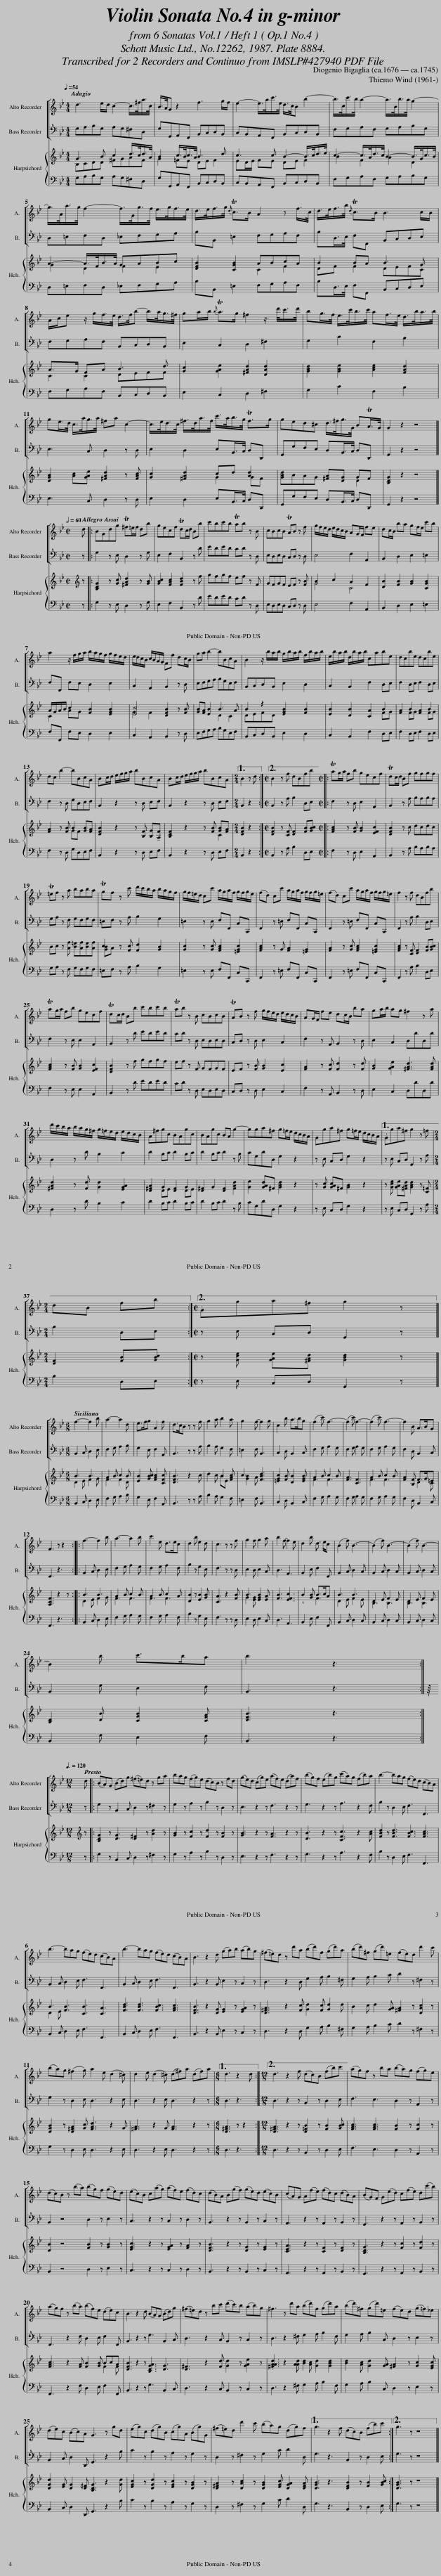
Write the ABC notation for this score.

X:1
%%score [ 1 2 ] { ( 3 4 6 ) | 5 }
L:1/8
Q:1/4=54
M:4/4
I:linebreak $
K:Bb
V:1 treble
V:2 bass+8
V:3 treble
V:4 treble
V:6 treble
V:5 bass
V:1
 d3 e/d/ c2- c/>^f/a/>c/ | B/>A/G z2 f3 g/f/ | e2- e/>a/c'/>e/ d/>c/B b2- | b/>c/c'/>b/ a2- a/>B/b/>a/ g2- |$ g/>A/a/>g/ f2- f/>G/g/>f/ e/>g/f/>e/ | %5
 d/>e/f/>g/{d} Tc>B A2 z f/>c/ | d/>e/f/>b/{d} Tc>B B3 c/B/ |$ A/c/e z/ g/f/>e/ d/>f/b- b/>a/g/>^f/ | ga/b/{b} Ta>g ^f2 z3/4 d'/<c'/d'/4 | bg/>f/ e/>c'/b/>c'/ af/>e/ d/>b/a/>b/ |$ %10
 ge/>d/ c/>a/g/>a/ ^fa c2- | c/>e/d/>c/ ^f/>d/a/>f/ c'/>a/b/>g/ Tf>g | ged^c d/>^f/g/>G/ BTA/>G/ | G2 z2 z4 |]$[M:2/2][Q:1/2=60] d |: %15
 BGdg T^f=e/f/ db | gecf Tdc/d/ Bb | c'bc'b Tab z B | cBcB TAB z f | g/f/e/d/ e/d/c/B/ AG/F/ fe | %20
 dc/B/ ba gf/e/ c'b |$ a2 z/ f/g/a/ b/a/g/f/ g/f/e/d/ | e/d/c/B/ c/B/A/G/ Ff dc/B/ | ga b2- bBcA | B2 z/ b/a/b/ g/b/a/b/ f/b/a/b/ | %25
 e/b/a/b/ d/b/a/b/ cabe | dcbe dcbe |$ dc b2- bBcA | Bc/d/ e/f/g/a/ bBcA | Bc/d/ e/f/g/a/ bBcA |1 %30
[M:2/4] B2 z d :|2[M:2/2] B2 z f dBfb |:[M:2/2] Tag/a/ fb gecf | Tdc/d/ Bf gfgf |$ T=ef z a baba | %35
 Tgf z c' d'/c'/b/a/ b/a/g/f/ | g/f/=e/d/ cc' a/g/a/f/ g/f/g/e/ | (fd) cc' a/g/a/f/ g/f/g/=e/ | (fd) cc' a/g/a/f/ g/f/g/=e/ | f2 z f dBfb |$ %40
 Tag/a/ fb gecf | Tdc/d/ Bb c'bc'b | Tab z B cBcB | TAB z f g/f/e/d/ e/d/c/B/ | AG/F/ fe dc/B/ ba | %45
 ga/b/ ag ^f2 z a |$ d'/c'/b/a/ b/a/g/^f/ g/=f/e/d/ e/d/c/B/ | A^fgc BAgc | BAgc BA g2- | gga^f g=f/e/ d/c/B/A/ | %50
 Gga^f g=f/e/ d/c/B/A/ |1 .Gga^f g2 z =f |$[M:2/4] dB fb :|2[M:2/2] .Gga^f g2 z |]$[M:6/8] f3- f2 b | %55
 a3- a2 d | e>fg A2 f | d>cB z z f | g2 a b2 a | g2 f- f2 g | %60
 c2 b a>bg | (f2 c') f3- | (f2 c') f3- | (f2 c') f3- | f2 B A>BG |$ %65
 F3 z z2 :: f3- f2 b | a3- a2 b | c'2 e d>ec | d2 b e2 d | %70
 c3 z z f | g2 f g2 a | b2 f- f2 e | d2 b d3/2 e/c | (B2 f) B3- | %75
 (B2 f) B3- | (B2 f) B3- |$ B2 b c'>ba | b3 z3 :| z/8 |$ %80
[M:12/8][Q:3/8=120] d |: (BA)G (Bd)g (^f=e)d z ga | bag (fg)e (dc)B z fd | (ge)d (cg)e (af)e (da)f | (bg)f (eb)g (c'a)g (fb)a | %85
 b3- bag (fe)d (cB)A |$ b3- bag (fe)d (cB)A | b3- bag (fe)d (cB)A | B3 z2 d (ga)b (ab)g | (^f=e)d z d'a (bd')f (gd')a | %90
 (bd')^f (gd')=e (fe)d d'2 c' |$ (ba)g (^f2 g) a2 e (d2 ^c) | d2 e (d2 ^c) (d^f)a (df)a |1[M:6/8] d3 z2 d :|2[M:12/8] d3 z2 f (dc)B (fb)c' || %95
 (ag)f z ba (ba)g (fg)e |$ (dc)B z (ba) (bg)f (ge)d | (ec)B c(ag) (af)e (fd)c | (dB)A B(gf) (ge)d (ec)B | (cA)G A(fe) (fd)c (dB)A | %100
 (BG)F G(ed) c(fe) d(c'b) |$ (ag)f z (ba) (bf)e (de)c | B3 z2 d (BA)G (Bd)g | (^f=e)d z bc' (d'c')b (ab)g | ^f3 z d'a (bd')f (gd')a | %105
 (bd')^f (gd')=e (fe)d (g=f)_e |$ (de)c (Bc)A G3 z gd | (eg)c (dg)B (cg)A (Bg)G | (^f=e)d d'2 c' (ba)g (dg)f |1 g3 z2 f (dc)B (fb)c' :|2 %110
 g3 z z8 |] %111
V:2
 G,A,B,G, A,G,^F,D, | G,G,,A,,F,, B,,C,D,B,, | C,B,,A,,F,, B,,C,D,B,, | F,G,A,F, G,A,B,G, |$ D,=E,F,D, _E,F,G,A, | %5
 B,B,, =E,2 F,G,A,F, | B,D,/>E,/ F,F,, B,,C,D,E, |$ F,G,A,F, B,,C,D,B,, | E,2 C,2 D,2 ^F,2 | G,2 C2 F,2 B,2 |$ %10
 E,3 C, D,2 z D, | E,2 D,2 E,B,,/>C,/ D,D,, | G,,G,F,E, D,B,,/>C,/ D,D,, | G,,2 z2 z4 |]$[M:2/2] z |: %15
 G,2 z E, D,2 z G, | E,2 F,2 B,,2 z D | EDED CD z D, | E,D,E,D, C,D, z D, | E,4 F,2 A,,2 | %20
 B,,2 D,2 E,2 =E,2 |$ F,F,, F,E, D,2 E,2 | C,2 A,,2 B,,2 z D, | E,F,G,A, B,G,E,F, | B,,C,D,B,, E,2 D,2 | %25
 C,2 B,,2 F,2 D,E, | F,2 D,E, F,2 D,E, |$ F,2 z D, G,D,E,F, | B,,2 z2 z D, E,F, | B,,2 z2 z D, E,F, |1 %30
[M:2/4] B,,2 z2 :|2[M:2/2] B,,2 z A, B,2 D,E, |:[M:2/2] F,2 z D, E,2 A,,2 | B,,2 z A, B,A,B,A, |$ G,A, z F, G,F,G,F, | %35
 =E,F, z A, B,2 G,2 | =E,2 z E, F,F,, C,C,, | F,,2 z =E, F,F,, C,C,, | F,,2 z =E, F,F,, C,C,, | F,,2 z A, B,2 D,E, |$ %40
 F,2 z E, E,2 A,,2 | B,,2 z D EDED | CD z D, E,D,E,D, | C,D, z D, E,2 C,2 | F,2 z A,, B,,2 z D, | %45
 E,2 C,2 D,DD,D |$ D,2 z D B,2 C2 | D2 B,C D2 B,C | D2 B,C D2 z B, | CG,DD, G,2 z2 | %50
 z E, C,D, G,2 z2 |1 z E, C,D, G,,2 z A, |$[M:2/4] B,2 D,E, :|2[M:2/2] z E, C,D, G,,2 z |]$[M:6/8] B,,2 C, D,2 E, | %55
 F,2 G, A,2 B, | G,2 E, F,2 A,, | B,,3 z z A, | B,2 A, G,2 F, | =E,2 F, B,,3 | %60
 C,2 D, B,,2 C, | F,2 G, A,2 G, | F,2 G, A,2 G, | F,2 G, A,2 G, | F,2 D, B,,2 C, |$ %65
 F,,3 z3 :: B,,2 C, D,2 E, | F,2 G, A,2 G, | F,2 G, A,2 F, | B,2 z G,2 E, | %70
 F,3 z z D, | E,2 D, E,2 C, | D,3 A,,3 | B,,2 E, F,2 F,, | B,,2 C, D,2 C, | %75
 B,,2 C, D,2 C, | B,,2 C, D,2 C, |$ B,,2 G, E,2 F, | B,,3 z3 :| z/8 |$ %80
[M:12/8] z |: G,2 z B,,2 C, D,2 z ^F,2 z | G,2 z A,2 z B,2 z D,2 z | E,3 z2 z F,3 z2 z | G,3 z2 z A,3 z2 F, | %85
 B,2 z D,2 E, F,3 F,,3 |$ B,,2 C, D,2 E, F,3 F,,3 | B,,2 C, D,2 E, F,3 F,,3 | B,,3 z2 B,, E,2 z C,2 z | D,3 z2 D, G,2 A, B,2 ^F, | %90
 G,2 A, B,2 C D2 z ^F,2 z |$ G,2 z D,2 E, D,3 z2 E, | D,3 z2 E, D,3 z2 z |1[M:6/8] D,3 z3 :|2[M:12/8] D,3 z2 z B,,2 z D,2 E, || %95
 F,3 E,3 D,2 z A,,2 z |$ B,,2 z4 D,2 z E,2 z | C,3 z2 z C,2 z D,2 z | B,,3 z2 z B,,2 z C,2 z | A,,3 z2 z A,,2 z B,,2 z | %100
 G,,3 z2 z A,,2 z B,,2 z |$ F,,3 z2 F, D,2 E, F,2 F,, | B,,3 z2 z G,3 B,,2 C, | D,3 z2 C, B,,2 z C,2 z | D,3 z2 ^F, G,2 A, B,2 F, | %105
 G,2 A, B,2 C, D,2 z E,2 z |$ B,,2 C, D,2 D,, G,,3 z2 B, | C2 z B,2 z A,2 z G,2 z | D,2 z ^F,2 z G,2 C D2 D, |1 G,3 z3 B,,2 z D,2 E, :|2 %110
 G,3 z z8 |] %111
V:3
 G3 B c2 d/>c/d/>A/ | B2 c/>B/c/>A/ B3 d | c3 c B2- B/>c/d/>e/ | c2- c/>A/d/>c/ B2- B/>G/c/>B/ |$ A2- A/>F/B/>A/ GABc | %5
 [DFB]2 [CGB]2 ABcA | B2 BA B3 G |$ A>G FA B3 d | [Gc]2 [GAe]2 [^FAd]2 [DAd]2 | [GBd]2 [GBe]2 [Ace]2 [FAd]2 |$ %10
 [DGB]2 [Ac][GAe] [^FAd]2 z [FAc] | [Gc]2 [^FAd]2 cd [Ad]2 | [GBd]BAG [^FA][DG] GF | [B,DG]2 z2 z4 |]$[M:2/2][K:treble] z |: %15
 [B,DG]2 z [Gc] [^FAd]2 z [GB] | [GBc]2 [FAc]2 [FBd]2 z f | gfgf ef z F | GFGF EF z [FB] | B2 c2 A2 F2 | %20
 [DB]2 [FB]2 [GB]2 [CGB]2 |$ A/G/A/B/ c2 [FB]2 [EGB]2 | [Ec]4 [DFB]2 z [FB] | [GB][FA] [EB]2 B3 A | B2 z2 [EGB]2 [FB]2 | %25
 [EB]2 [DB]2 [CA]2 B2 | [FA]2 B2 [FA]2 B2 |$ [FA]2 z [FB] B2 [GB][FA] | [DFB]2 z2 z [B,F] [B,G]!tenuto![A,F] | [B,DF]2 z2 z [FB] [GB][FA] |1 %30
[M:2/4] [DFB]2 z2 :|2[M:2/2] [DFB]2 z [CF] [DF]2 [FB][GBc] |:[M:2/2] [FAc]2 z [FB] [GB]2 [EFc]2 | [DFB]2 z c dcdc |$ Bc z [Af] [B=e][Af][Be][Af] | %35
 c2 z [Fc] [Fd]2 [GB]2 | [Gc]2 z [Gc] [FAc]2 [=EGc]2 | [FAc]2 z G [FA]2 [=EG]2 | [FA]2 z [Gc] [FAc]2 [=EGc]2 | [FAc]2 z [CF] [DF]2 [FB][GBc] |$ %40
 [FAc]2 z [FB] [GB]2 [EFc]2 | [DFB]2 z f gfgf | ef z F GFGF | EF z [FB] [GB]2 [Ec]2 | [FA]2 z [Fc] [Fd]2 z [Fd] | %45
 [GB]2 [GAe]2 [^FAd]3 [FAd] |$ [^FAd]2 z [Fd] [Gd]2 [EGA]2 | [D^FA]2 G2 [DF]2 G2 | [D^F]2 G2 [DF]2 [FAd]2 | [Ge]2 [GAd]^F [GBd]2 z2 | %50
 z [Gc] [GAc]^F [GB]2 z2 |1 z [Gce] [GAe][^FAd] [GBd]2 z [C=F] |$[M:2/4] [DF]2 [FB][GBc] :|2[M:2/2] z [Gce] [GAe][^FAd] [GBd]2 z |]$[M:6/8] B3 B3 | %55
 A2 B c2 B | [EB]2 [GBc] [FAc]2 [CFc] | [DFB]3 z2 c | d2 c B2 [FAc] | c3 [FBd]3 | %60
 [=EGc]2 [FB] [DB]2 [EGB] | A2 B c2 B | [FA]3 [CF]3 | A2 B c2 B | [FA]2 [B,F] F>G=E |$ %65
 [A,CF]3 z2 z :: B3 B3 | F3 c2 B | F3 c2 A | [DB]2 z [EB]2 [GB] | %70
 [CA]3 z2 [FB] | B3 [EGB]2 [EA] | [FB]3 [EFc]3 | !wedge!B2 [GB] B>cA | B3 B3 | %75
 D2 E F2 E | D2 E F2 E |$ [B,D]2 [DB] [CGB]2 [CFA] | [DFB]3 z3 :| z/8 |$ %80
[M:12/8][K:treble] z |: [B,DG]2 z [DG]3 [D^F]2 z [Ad]2 z | [GB]2 z [Fc]2 z [Fd]2 z [FB]2 z | [GB]3 z2 z [FA]3 z2 z | [DB]3 z2 z [CFc]3 z2 [Ac] | %85
 [FBd]2 z [FBd]3 [FBc]3 [FAc]3 |$ B3 [FB]3 [CB]3 [CA]3 | [FBd]3 [FBd]3 [FBc]3 [FAc]3 | [DFB]3 z2 [DG] [EG]2 z [EGA]2 z | [D^FA]3 z2 [Fc] [Gd]2 [Fc] [Gd]2 d | %90
 B2 c d2 [GA] [^FA]2 z [DAc]2 z |$ [DGB]2 z [D^FA]2 [Gc] [FAd]3 z2 G | [^FA]3 z2 G [FA]3 z2 z |1[M:6/8] [D^FA]3 z z2 :|2[M:12/8] [D^FA]3 z2 z [D=FB]2 z [FB]2 [GBc] || %95
 [FAc]3 [FAc]3 [FB]2 z [Fc]2 z |$ [DB]2 z4 [FB]2 z [GB]2 z | [EGc]3 z2 z [EGA]2 z [FA]2 z | [DFB]3 z2 z [DG]2 z [EG]2 z | [CEA]3 z2 z [CF]2 z [DF]2 z | %100
 [B,DG]3 z2 z [Fc]2 z [Fd]2 z |$ [FAc]3 z2 [FA] [FB]2 [GB] BcA | [DFB]3 z2 z [B,DGA]3 [DG]3 | [D^F]3 z2 [Fd] [Gd]2 z [GAe]2 z | .[^FAAd]3 z2 [Ad] [Bd]2 [Gd]2 [GBd]2 | %105
 [Bd]2 [Ac] [Gd]2 [GA] [^FA]2 z [Gc]2 [EGc] |$ [DGd]2 [EG] [DG]2 [D^F] [B,DG]3 z2 [Gd] | [EGc]2 z [DGd]2 z [EGc]2 z [DGB]2 z | [D^FA]2 z [DAc]2 z [DGB]2 [EGc] [DGA]2 [DFA] |1 [DGB]3 z3 [DFB]2 z [FB]2 [GBc] :|2 %110
 [DGB]3 z z8 |] %111
V:4
 B,CDD ^FGAF | G2 =FE DE F2 | ED/E/ FE DE F2 | B2 F2 A2 D2 |$ G2 D2 F2 E2 | %5
 x4 C2 F2 | DF F2 DEFC |$ C2 C2 DEFF | x8 | x8 |$ %10
 x8 | x4 G2 x2 | x6 D2 | x8 |]$[M:2/2][K:treble] x |: %15
 x8 | x8 | x8 | x8 | G4 C4 | %20
 x8 |$ C2 AG x4 | G2 F2 x4 | x4 D2 C2 | DEFD x4 | %25
 x6 FG | x2 FG x2 FG |$ x4 GF x2 | x8 | x6 C2 |1 %30
[M:2/4] x4 :|2[M:2/2] x8 |:[M:2/2] x8 | x8 |$ x8 | %35
 [GB]A x6 | x8 | x8 | x8 | x8 |$ %40
 x8 | x8 | x8 | x8 | x8 | %45
 x8 |$ x8 | x2 DE x2 DE | x8 | x8 | %50
 x8 |1 x8 |$[M:2/4] x4 :|2[M:2/2] x7 |]$[M:6/8] D2 E F2 G | %55
 F3 F2 D | x6 | x6 | x3 BE x | [GB]2 A x3 | %60
 x6 | F3 F3 | x6 | F3 F3 | x3 D2 C |$ %65
 x6 :: D2 E F2 G | A2 B F3 | A2 B F3 | x6 | %70
 x6 | G2 [EG] x3 | x6 | x3 F3 | D2 E F2 E | %75
 B,3 B,3 | B,3 B,3 |$ x6 | x6 :| x/4 |$ %80
[M:12/8][K:treble] x |: x12 | x12 | x12 | x12 | %85
 x12 |$ D2 E x9 | x12 | x12 | x12 | %90
 x12 |$ x12 | x12 |1[M:6/8] x6 :|2[M:12/8] x12 || %95
 x12 |$ x12 | x12 | x12 | x12 | %100
 x12 |$ x9 F2 F | x12 | x12 | x5 A2 [Ac] x4 | %105
 x12 |$ x12 | x12 | x12 |1 x12 :|2 %110
 x12 |] %111
V:5
 G,A,B,G, A,G,^F,D, | G,G,,A,,F,, B,,C,D,B,, | C,B,,A,,F,, B,,C,D,B,, | F,G,A,F, G,A,B,G, |$ D,=E,F,D, _E,F,G,A, | %5
 B,B,, =E,2 F,G,A,F, | B,D,/>E,/ F,F,, B,,C,D,E, |$ F,G,A,F, B,,C,D,B,, | E,2 C,2 D,2 ^F,2 | G,2 C2 F,2 B,2 |$ %10
 E,3 C, D,2 z D, | E,2 D,2 E,B,,/>C,/ D,D,, | G,,G,F,E, D,B,,/>C,/ D,D,, | G,,2 z2 z4 |]$[M:2/2] z |: %15
 G,2 z E, D,2 z G, | E,2 F,2 B,,2 z D | EDED CD z D, | E,D,E,D, C,D, z D, | E,4 F,2 A,,2 | %20
 B,,2 D,2 E,2 =E,2 |$ F,F,, F,E, D,2 E,2 | C,2 A,,2 B,,2 z D, | E,F,G,A, B,G,E,F, | B,,C,D,B,, E,2 D,2 | %25
 C,2 B,,2 F,2 D,E, | F,2 D,E, F,2 D,E, |$ F,2 z D, G,D,E,F, | B,,2 z2 z D, E,F, | B,,2 z2 z D, E,F, |1 %30
[M:2/4] B,,2 z2 :|2[M:2/2] B,,2 z A, B,2 D,E, |:[M:2/2] F,2 z D, E,2 A,,2 | B,,2 z A, B,A,B,A, |$ G,A, z F, G,F,G,F, | %35
 =E,F, z A, B,2 G,2 | =E,2 z E, F,F,, C,C,, | F,,2 z =E, F,F,, C,C,, | F,,2 z =E, F,F,, C,C,, | F,,2 z A, B,2 D,E, |$ %40
 F,2 z E, E,2 A,,2 | B,,2 z D EDED | CD z D, E,D,E,D, | C,D, z D, E,2 C,2 | F,2 z A,, B,,2 z D, | %45
 E,2 C,2 D,DD,D |$ D,2 z D B,2 C2 | D2 B,C D2 B,C | D2 B,C D2 z B, | CG,DD, G,2 z2 | %50
 z E, C,D, G,2 z2 |1 z E, C,D, G,,2 z A, |$[M:2/4] B,2 D,E, :|2[M:2/2] z E, C,D, G,,2 z |]$[M:6/8] B,,2 C, D,2 E, | %55
 F,2 G, A,2 B, | G,2 E, F,2 A,, | B,,3 z z A, | B,2 A, G,2 F, | =E,2 F, B,,3 | %60
 C,2 D, B,,2 C, | F,2 G, A,2 G, | F,2 G, A,2 G, | F,2 G, A,2 G, | F,2 D, B,,2 C, |$ %65
 F,,3 z3 :: B,,2 C, D,2 E, | F,2 G, A,2 G, | F,2 G, A,2 F, | B,2 z G,2 E, | %70
 F,3 z z D, | E,2 D, E,2 C, | D,3 A,,3 | B,,2 E, F,2 F,, | B,,2 C, D,2 C, | %75
 B,,2 C, D,2 C, | B,,2 C, D,2 C, |$ B,,2 G, E,2 F, | B,,3 z3 :| z/8 |$ %80
[M:12/8] z |: G,2 z B,,2 C, D,2 z ^F,2 z | G,2 z A,2 z B,2 z D,2 z | E,3 z2 z F,3 z2 z | G,3 z2 z A,3 z2 F, | %85
 B,2 z D,2 E, F,3 F,,3 |$ B,,2 C, D,2 E, F,3 F,,3 | B,,2 C, D,2 E, F,3 F,,3 | B,,3 z2 B,, E,2 z C,2 z | D,3 z2 D, G,2 A, B,2 ^F, | %90
 G,2 A, B,2 C D2 z ^F,2 z |$ G,2 z D,2 E, D,3 z2 E, | D,3 z2 E, D,3 z2 z |1[M:6/8] D,3 z3 :|2[M:12/8] D,3 z2 z B,,2 z D,2 E, || %95
 F,3 E,3 D,2 z A,,2 z |$ B,,2 z4 D,2 z E,2 z | C,3 z2 z C,2 z D,2 z | B,,3 z2 z B,,2 z C,2 z | A,,3 z2 z A,,2 z B,,2 z | %100
 G,,3 z2 z A,,2 z B,,2 z |$ F,,3 z2 F, D,2 E, F,2 F,, | B,,3 z2 z G,3 B,,2 C, | D,3 z2 C, B,,2 z C,2 z | D,3 z2 ^F, G,2 A, B,2 F, | %105
 G,2 A, B,2 C, D,2 z E,2 z |$ B,,2 C, D,2 D,, G,,3 z2 B, | C2 z B,2 z A,2 z G,2 z | D,2 z ^F,2 z G,2 C D2 D, |1 G,3 z3 B,,2 z D,2 E, :|2 %110
 G,3 z z8 |] %111
V:6
 x8 | x8 | x8 | x8 |$ x8 | %5
 x8 | x8 |$ x8 | x8 | x8 |$ %10
 x8 | x6 G^F | x8 | x8 |]$[M:2/2][K:treble] x |: %15
 x8 | x8 | x8 | x8 | x8 | %20
 x8 |$ x8 | x8 | x8 | x8 | %25
 x8 | x8 |$ x8 | x8 | x8 |1 %30
[M:2/4] x4 :|2[M:2/2] x8 |:[M:2/2] x8 | x8 |$ x8 | %35
 x8 | x8 | x8 | x8 | x8 |$ %40
 x8 | x8 | x8 | x8 | x8 | %45
 x8 |$ x8 | x8 | x8 | x8 | %50
 x8 |1 x8 |$[M:2/4] x4 :|2[M:2/2] x7 |]$[M:6/8] x6 | %55
 x6 | x6 | x6 | x6 | x6 | %60
 x6 | x6 | x6 | x6 | x6 |$ %65
 x6 :: x6 | x6 | x6 | x6 | %70
 x6 | x6 | x6 | x6 | x6 | %75
 x6 | x6 |$ x6 | x6 :| x/4 |$ %80
[M:12/8][K:treble] x |: x12 | x12 | x12 | x12 | %85
 x12 |$ x12 | x12 | x12 | x12 | %90
 x12 |$ x12 | x12 |1[M:6/8] x6 :|2[M:12/8] x12 || %95
 x12 |$ x12 | x12 | x12 | x12 | %100
 x12 |$ x12 | x12 | x12 | x12 | %105
 x12 |$ x12 | x12 | x12 |1 x12 :|2 %110
 x12 |] %111
